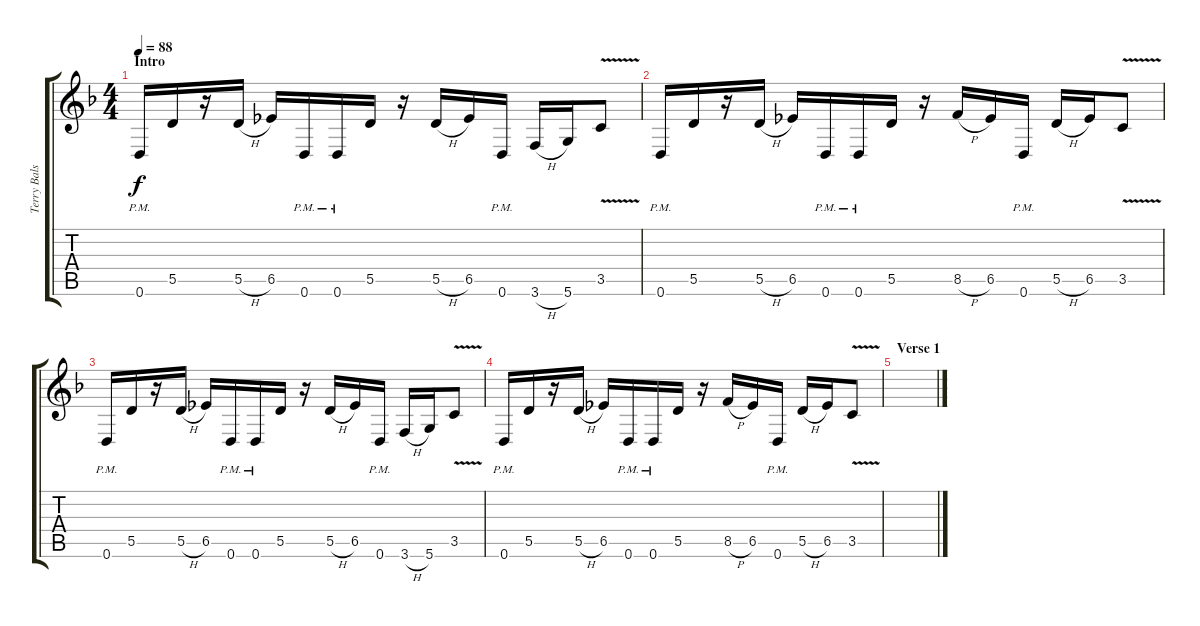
\track ("Terry Balsamo" "Terry Bals") {instrument distortionguitar}
\staff {score tabs}
\tuning (E4 B3 G3 D3 A2 D2) {hide}
\ts (4 4)
\section ("" "Intro")
\tempo 88
\clef g2
\ks f
0.6{pm}.16{dy f} 5.5.16 r.16 5.5{h}.16 6.5.16 0.6{pm}.16 0.6{pm}.16 5.5.16 r.16 5.5{h}.16 6.5.16 0.6{pm}.16 3.6{h}.16 5.6.16 3.5{v}.8 |
0.6{pm}.16 5.5.16 r.16 5.5{h}.16 6.5.16 0.6{pm}.16 0.6{pm}.16 5.5.16 r.16 8.5{h}.16 6.5.16 0.6{pm}.16 5.5{h}.16 6.5.16 3.5{v}.8 |
0.6{pm}.16 5.5.16 r.16 5.5{h}.16 6.5.16 0.6{pm}.16 0.6{pm}.16 5.5.16 r.16 5.5{h}.16 6.5.16 0.6{pm}.16 3.6{h}.16 5.6.16 3.5{v}.8 |
0.6{pm}.16 5.5.16 r.16 5.5{h}.16 6.5.16 0.6{pm}.16 0.6{pm}.16 5.5.16 r.16 8.5{h}.16 6.5.16 0.6{pm}.16 5.5{h}.16 6.5.16 3.5{v}.8 |
\section ("" "Verse 1")
